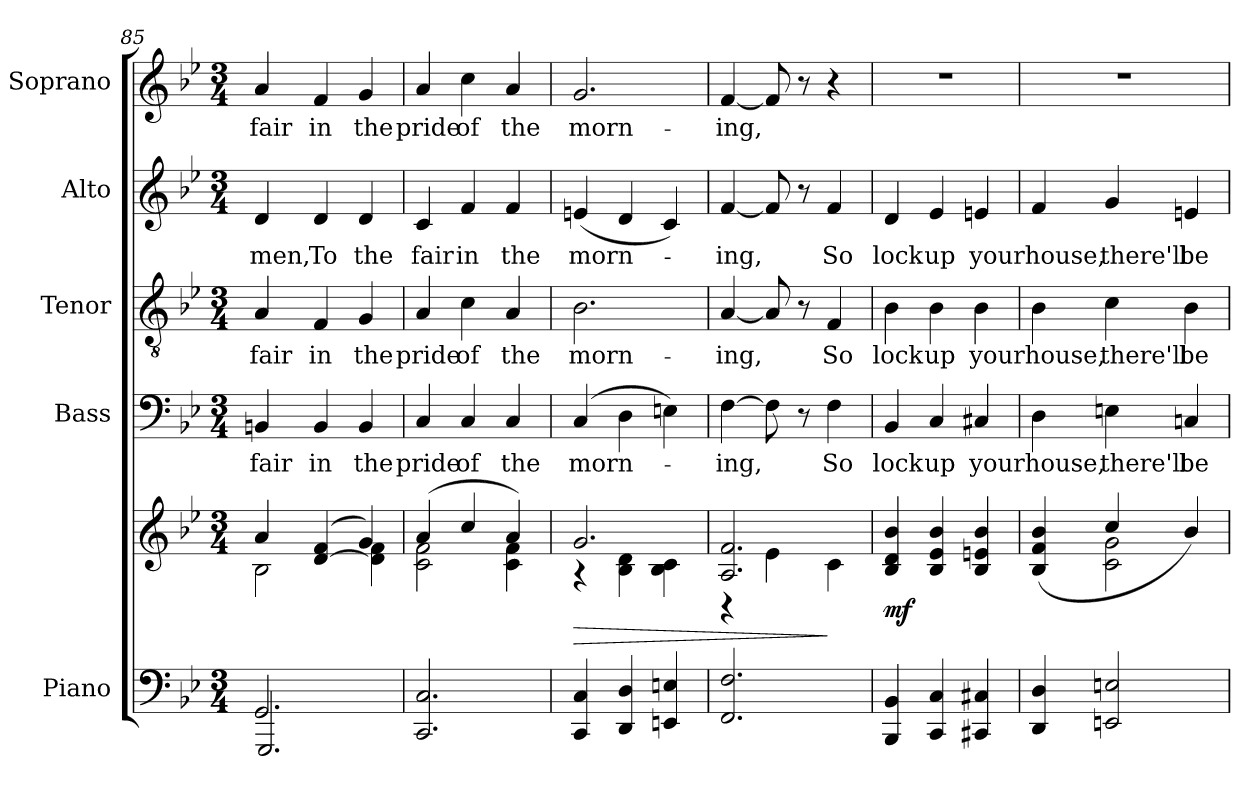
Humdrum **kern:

**kern	**kern	**dynam	**kern	**text	**kern	**text	**kern	**text	**kern	**text
*part5	*part5	*part5	*part4	*part4	*part3	*part3	*part2	*part2	*part1	*part1
*staff6	*staff5	*staff5/6	*staff4	*staff4	*staff3	*staff3	*staff2	*staff2	*staff1	*staff1
*I"Piano	*	*	*I"Bass	*	*I"Tenor	*	*I"Alto	*	*I"Soprano	*
*I'Pno.	*	*	*I'B.	*	*I'T.	*	*I'A.	*	*I'S.	*
*clefF4	*clefG2	*	*clefF4	*	*clefGv2	*	*clefG2	*	*clefG2	*
*	*	*	*	*	*ITrd7c12	*	*	*	*	*
*k[b-e-]	*k[b-e-]	*	*k[b-e-]	*	*k[b-e-]	*	*k[b-e-]	*	*k[b-e-]	*
*B-:	*B-:	*	*B-:	*	*B-:	*	*B-:	*	*B-:	*
*M3/4	*M3/4	*	*M3/4	*	*M3/4	*	*M3/4	*	*M3/4	*
=85	=85	=85	=85	=85	=85	=85	=85	=85	=85	=85
*^	*^	*	*	*	*	*	*	*	*	*
!	!	!	!	!	!	!LO:LY:b:color=#000000	!	!	!	!	!	!
!	!	!	!	!	!	!	!	!LO:LY:b:color=#000000	!	!	!	!
!	!	!	!	!	!	!	!	!	!	!LO:LY:b:color=#000000	!	!
!	!	!	!	!	!	!	!	!	!	!	!	!LO:LY:b:color=#000000
2.GGi/	2.GGGi/	4ai/	2B-i\	.	4BBni/	fair	4AAi/	fair	4di/	men,	4ai/	fair
!	!	!	!	!	!	!LO:LY:b:color=#000000	!	!	!	!	!	!
!	!	!	!	!	!	!	!	!LO:LY:b:color=#000000	!	!	!	!
!	!	!	!	!	!	!	!	!	!	!LO:LY:b:color=#000000	!	!
!	!	!	!	!	!	!	!	!	!	!	!	!LO:LY:b:color=#000000
.	.	([>4di/ 4fi	.	.	4BBi/	in	4FFi/	in	4di/	To	4fi/	in
!	!	!	!	!	!	!LO:LY:b:color=#000000	!	!	!	!	!	!
!	!	!	!	!	!	!	!	!LO:LY:b:color=#000000	!	!	!	!
!	!	!	!	!	!	!	!	!	!	!LO:LY:b:color=#000000	!	!
!	!	!	!	!	!	!	!	!	!	!	!	!LO:LY:b:color=#000000
.	.	4gi/)	4di\] 4fi	.	4BBi/	the	4GGi/	the	4di/	the	4gi/	the
*v	*v	*	*	*	*	*	*	*	*	*	*	*
=86	=86	=86	=86	=86	=86	=86	=86	=86	=86	=86	=86
!	!	!	!	!	!LO:LY:b:color=#000000	!	!	!	!	!	!
!	!	!	!	!	!	!	!LO:LY:b:color=#000000	!	!	!	!
!	!	!	!	!	!	!	!	!	!LO:LY:b:color=#000000	!	!
!	!	!	!	!	!	!	!	!	!	!	!LO:LY:b:color=#000000
2.CCi/ 2.Ci	(4ai/	2ci\ 2fi	.	4Ci/	pride	4AAi/	pride	4ci/	fair	4ai/	pride
!	!	!	!	!	!LO:LY:b:color=#000000	!	!	!	!	!	!
!	!	!	!	!	!	!	!LO:LY:b:color=#000000	!	!	!	!
!	!	!	!	!	!	!	!	!	!LO:LY:b:color=#000000	!	!
!	!	!	!	!	!	!	!	!	!	!	!LO:LY:b:color=#000000
.	4cci/	.	.	4Ci/	of	4Ci\	of	4fi/	in	4cci\	of
!	!	!	!	!	!LO:LY:b:color=#000000	!	!	!	!	!	!
!	!	!	!	!	!	!	!LO:LY:b:color=#000000	!	!	!	!
!	!	!	!	!	!	!	!	!	!LO:LY:b:color=#000000	!	!
!	!	!	!	!	!	!	!	!	!	!	!LO:LY:b:color=#000000
.	4ai/)	4ci\ 4fi	.	4Ci/	the	4AAi/	the	4fi/	the	4ai/	the
!!LO:LB:g=z
=87	=87	=87	=87	=87	=87	=87	=87	=87	=87	=87	=87
!	!	!	!LO:HP:b	!	!	!	!	!	!	!	!
!	!	!	!	!	!LO:LY:b:color=#000000	!	!	!	!	!	!
!	!	!	!	!	!	!	!LO:LY:b:color=#000000	!	!	!	!
!	!	!	!	!	!	!	!	!	!LO:LY:b:color=#000000	!	!
!	!	!	!	!	!	!	!	!	!	!	!LO:LY:b:color=#000000
4CCi/ 4Ci	2.gi/	4r	>	(4Ci/	morn-	2.BB-i\	morn-	(4eni/	morn-	2.gi/	morn-
4DDi/ 4Di	.	4B-i\ 4di	.	4Di\	.	.	.	4di/	.	.	.
4EEni/ 4Eni	.	4B-i\ 4ci	.	4Eni\)	.	.	.	4ci/)	.	.	.
=88	=88	=88	=88	=88	=88	=88	=88	=88	=88	=88	=88
!	!	!	!	!	!LO:LY:b:color=#000000	!	!	!	!	!	!
!	!	!	!	!	!	!	!LO:LY:b:color=#000000	!	!	!	!
!	!	!	!	!	!	!	!	!	!LO:LY:b:color=#000000	!	!
!	!	!	!	!	!	!	!	!	!	!	!LO:LY:b:color=#000000
2.FFi/ 2.Fi	2.Ai/ 2.fi	4r	.	[>4Fi\	-ing,	[<4AAi/	-ing,	[<4fi/	-ing,	[<4fi/	-ing,
.	.	4e-i\	.	8Fi\]	.	8AAi/]	.	8fi/]	.	8fi/]	.
.	.	.	.	8r	.	8r	.	8r	.	8r	.
!	!	!	!	!	!LO:LY:b:color=#000000	!	!	!	!	!	!
!	!	!	!	!	!	!	!LO:LY:b:color=#000000	!	!	!	!
!	!	!	!	!	!	!	!	!	!LO:LY:b:color=#000000	!	!
.	.	4ci\	]	4Fi\	So	4FFi/	So	4fi/	So	4r	.
*	*v	*v	*	*	*	*	*	*	*	*	*
=89	=89	=89	=89	=89	=89	=89	=89	=89	=89	=89
*	*^	*	*	*	*	*	*	*	*	*
!	!	!	!	!	!LO:LY:b:color=#000000	!	!	!	!	!	!
*	*v	*v	*	*	*	*	*	*	*	*	*
*	*^	*	*	*	*	*	*	*	*	*
!	!	!	!	!	!	!	!LO:LY:b:color=#000000	!	!	!	!
*	*v	*v	*	*	*	*	*	*	*	*	*
*	*^	*	*	*	*	*	*	*	*	*
!	!	!	!	!	!	!	!	!	!LO:LY:b:color=#000000	!LO:N:vis=1	!
*	*v	*v	*	*	*	*	*	*	*	*	*
4BBB-i/ 4BB-i	4B-i/ 4di 4b-i	mf	4BB-i/	lock	4BB-i\	lock	4di/	lock	2.r	.
!	!	!	!	!LO:LY:b:color=#000000	!	!	!	!	!	!
!	!	!	!	!	!	!LO:LY:b:color=#000000	!	!	!	!
!	!	!	!	!	!	!	!	!LO:LY:b:color=#000000	!	!
4CCi/ 4Ci	4B-i/ 4e-i 4b-i	.	4Ci/	up	4BB-i\	up	4e-i/	up	.	.
!	!	!	!	!LO:LY:b:color=#000000	!	!	!	!	!	!
!	!	!	!	!	!	!LO:LY:b:color=#000000	!	!	!	!
!	!	!	!	!	!	!	!	!LO:LY:b:color=#000000	!	!
4CC#Xi/ 4C#Xi	4B-i/ 4eni 4b-i	.	4C#Xi/	your	4BB-i\	your	4eni/	your	.	.
=90	=90	=90	=90	=90	=90	=90	=90	=90	=90	=90
*	*^	*	*	*	*	*	*	*	*	*
!	!	!	!	!	!LO:LY:b:color=#000000	!	!	!	!	!	!
!	!	!	!	!	!	!	!LO:LY:b:color=#000000	!	!	!	!
!	!	!	!	!	!	!	!	!	!LO:LY:b:color=#000000	!LO:N:vis=1	!
4DDi/ 4Di	(4B-i/ 4fi 4b-i	4ryy	.	4Di\	house,	4BB-i\	house,	4fi/	house,	2.r	.
!	!	!	!	!	!LO:LY:b:color=#000000	!	!	!	!	!	!
!	!	!	!	!	!	!	!LO:LY:b:color=#000000	!	!	!	!
!	!	!	!	!	!	!	!	!	!LO:LY:b:color=#000000	!	!
2EEni/ 2Eni	4cci/	2ci\ 2gi	.	4Eni\	there'll	4Ci\	there'll	4gi/	there'll	.	.
!	!	!	!	!	!LO:LY:b:color=#000000	!	!	!	!	!	!
!	!	!	!	!	!	!	!LO:LY:b:color=#000000	!	!	!	!
!	!	!	!	!	!	!	!	!	!LO:LY:b:color=#000000	!	!
.	4b-i/)	.	.	4Cni/	be	4BB-i\	be	4eni/	be	.	.
*	*v	*v	*	*	*	*	*	*	*	*	*
=	=	=	=	=	=	=	=	=	=	=
*-	*-	*-	*-	*-	*-	*-	*-	*-	*-	*-
